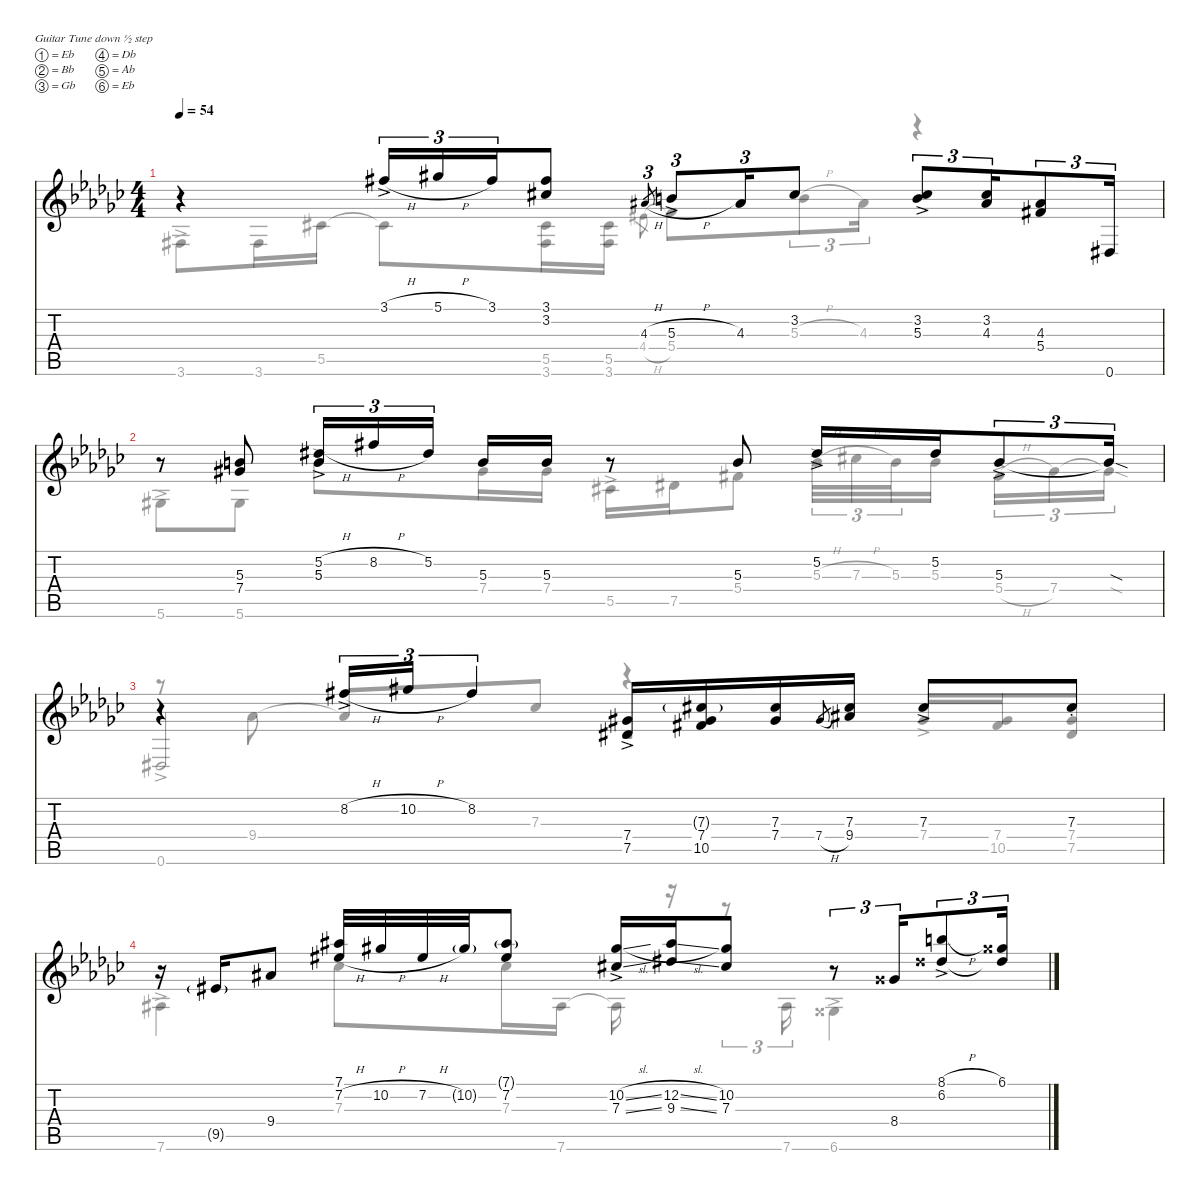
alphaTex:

\defaultSystemsLayout 4
\hideDynamics
\bracketExtendMode nobrackets
\singleTrackTrackNamePolicy hidden
\multiTrackTrackNamePolicy hidden
\otherSystemsTrackNameOrientation horizontal
\track ("Guitar" "Gtr.") {defaultSystemsLayout 2 instrument electricguitarclean}
\staff {score tabs}
\tuning (Eb4 Bb3 Gb3 Db3 Ab2 Eb2)
\voice
\ts (4 4)
\tempo 54
\clef g2
\ks gb
r.4{dy mp instrument electricguitarclean beam Up} 3.1{h ac acc #}.16{tu (3 2) beam Up} 5.1{h acc #}.16{tu (3 2) beam Up} 3.1{acc #}.16{tu (3 2) beam Up beam merge} (3.1{acc #} 3.2{acc #}).8{beam Up} 4.3{h acc #}.8{tu (3 2) gr dy mf beam Up} 5.3{h ac acc forcenatural}.8{tu (3 2) beam Up} 4.3{acc #}.16{tu (3 2) beam Up beam merge} 3.2{acc #}.8{beam Up} (3.2{acc #} 5.3{ac acc forcenatural}).8{tu (3 2) beam Up} (4.3{acc #} 3.2{acc #}).16{tu (3 2) beam Up beam merge} (4.3{acc #} 5.4{acc #}).8{tu (3 2) beam Up} 0.6{acc #}.16{tu (3 2) dy p beam Up} |
r.8{beam Up} (7.4{acc #} 5.3{acc forcenatural}).8{beam Up} (5.3{ac acc forcenatural} 5.2{h ac acc #}).16{tu (3 2) dy mf beam Up} 8.2{h acc #}.16{tu (3 2) beam Up} 5.2{acc #}.16{tu (3 2) beam Up beam splitsecondary} 5.3{acc forcenatural}.16{beam Up} 5.3{acc forcenatural}.16{beam Up} r.8{beam Up} 5.3{acc forcenatural}.8{beam Up} 5.2{ac acc #}.16{beam Up} 5.2{acc #}.16{beam Up beam merge} 5.3{ac acc forcenatural}.8{tu (3 2) beam Up} 5.3{sod t acc forcenatural}.16{tu (3 2) beam Up} |
r.4{beam Up} 8.2{h ac acc #}.16{tu (3 2) beam Up} 10.2{h acc #}.16{tu (3 2) beam Up} 8.2{acc #}.4{tu (3 2) beam Up} (7.4{ac acc #} 7.5{acc #}).16{beam Up} (10.5{acc #} 7.4{acc #} 7.3{g acc #}).16{beam Up} (7.3{acc #} 7.4{acc #}).16{beam Up} 7.4{h acc #}.8{gr beam Up} (9.4{acc #} 7.3{acc #}).16{beam Up} 7.3{ac acc #}.8{beam Up} 7.3{st acc #}.8{beam Up} |
r.16{beam Up} 9.5{g acc #}.16{dy mp beam Up} 9.4{acc #}.8{beam Up} (7.1{acc #} 7.2{h acc #}).32{dy mf beam Up} 10.2{h acc #}.32{beam Up} 7.2{h acc #}.32{beam Up} 10.2{g acc #}.32{beam Up} (7.2{acc #} 7.1{g acc #}).8{beam Up} (7.3{sl ac acc #} 10.2{sl acc #}).16{beam Up} (9.3{sl acc #} 12.2{sl acc #}).16{beam Up} (7.3{acc #} 10.2{acc #}).8{beam Up} r.8{tu (3 2) beam Up} 8.4{acc x}.16{tu (3 2) beam Up beam merge} (6.2{acc x} 8.1{h ac acc forcenatural}).8{tu (3 2) beam Up} (6.1{acc x} 6.2{t acc x}).16{tu (3 2) beam Up}
\voice
\clef g2
\ottava regular
\simile none
\ks gb
3.6{ac acc #}.8{dy p beam Down} 3.6{acc #}.16{beam Down} 5.5{acc #}.16{beam Down} 5.5{t acc #}.8{dy mp beam Down} (5.5{acc #} 3.6{acc #}).16{beam Down} (5.5{acc #} 3.6{acc #}).16{beam Down} 4.4{h acc #}.8{gr beam Down} 5.4{acc #}.8{dy mf beam Down beam merge} 5.3{h acc forcenatural}.8{tu (3 2) beam Down beam merge} 4.3{acc #}.16{tu (3 2) beam Down beam merge} r.4{beam Down beam merge} |
5.6{ac acc #}.8{dy p beam Down} 5.6{acc #}.8{beam Down} 5.3{ac acc forcenatural}.8{dy mf beam Down} 7.4{acc #}.16{beam Down} 7.4{acc #}.16{beam Down} 5.5{ac acc #}.16{beam Down} 7.5{acc #}.16{beam Down} 5.4{acc #}.8{beam Down} 5.3{h ac acc forcenatural}.32{tu (3 2) beam Down} 7.3{h acc #}.32{tu (3 2) beam Down} 5.3{acc forcenatural}.32{tu (3 2) beam Down beam merge} 5.3{acc forcenatural}.16{beam Down beam splitsecondary} 5.4{h ac acc #}.16{tu (3 2) beam Down beam merge} 7.4{acc #}.16{tu (3 2) beam Down beam merge} 7.4{sod t acc #}.16{tu (3 2) beam Down beam merge} |
r.8{beam Down} 9.4{acc #}.8{beam Up} 9.4{t acc #}.8{beam Up} 7.3{acc #}.8{beam Up} r.4{beam Down} 7.4{ac acc #}.16{beam Up} (7.4{acc #} 10.5{acc #}).16{beam Up} (7.5{acc #} 7.4{acc #}).8{beam Up} |
7.6{ac acc #}.4{dy mp beam Down} 7.3{acc #}.8{dy mf beam Down} 7.3{acc #}.16{beam Down} 7.6{acc #}.16{beam Down} 7.6{t acc #}.16{beam Down} r.16{beam Down} r.8{tu (3 2) beam Down} 7.6{acc #}.16{tu (3 2) beam Down} 6.6{ac acc x}.4{beam Down}
\voice
\clef g2
\ottava regular
\simile none
\ks gb
|
|
0.6{ac acc #}.2{beam Up} r.2{beam Up} |
